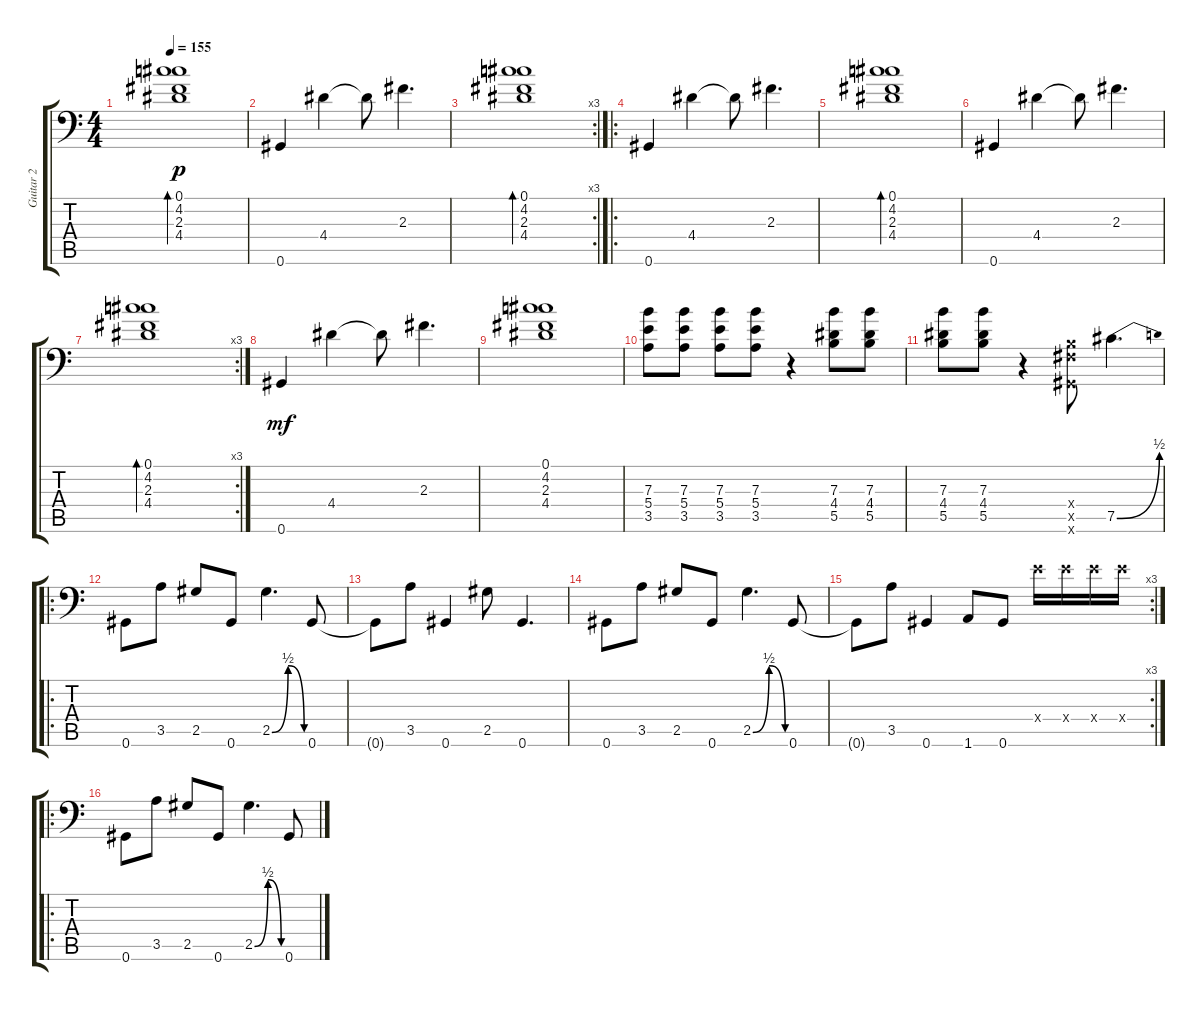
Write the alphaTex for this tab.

\track ("Guitar 2" "Guitar 2") {instrument distortionguitar}
\staff {score tabs}
\tuning (Db4 Ab3 E3 B2 Gb2 Ab1) {hide}
\ts (4 4)
\tempo 155
\clef f4
\ks c
(0.1 4.2 2.3 4.4).1{bd 30 dy p} |
0.6.4 4.4.4 4.4{t}.8 2.3.4{d} |
\rc 3
(0.1 4.2 2.3 4.4).1{bd 30} |
\ro
0.6.4 4.4.4 4.4{t}.8 2.3.4{d} |
(0.1 4.2 2.3 4.4).1{bd 30} |
0.6.4 4.4.4 4.4{t}.8 2.3.4{d} |
\rc 3
(0.1 4.2 2.3 4.4).1{bd 30} |
0.6.4{dy mf} 4.4.4 4.4{t}.8 2.3.4{d} |
(0.1 4.2 2.3 4.4).1 |
(7.3 5.4 3.5).8 (7.3 5.4 3.5).8 (7.3 5.4 3.5).8 (7.3 5.4 3.5).8 r.4 (7.3 4.4 5.5).8 (7.3 4.4 5.5).8 |
(7.3 4.4 5.5).8 (7.3 4.4 5.5).8 r.4 (0.4{x} 0.5{x} 0.6{x}).8 7.5{be (bend 0 0 60 2)}.4{d} |
\ro
0.6.8 3.5.8 2.5.8 0.6.8 2.5{be (custom 0 0 30 2 30 2 60 0 60 0)}.4{d} 0.6.8 |
0.6{t}.8 3.5.8 0.6.4 2.5.8 0.6.4{d} |
0.6.8 3.5.8 2.5.8 0.6.8 2.5{be (custom 0 0 30 2 30 2 60 0 60 0)}.4{d} 0.6.8 |
\rc 3
0.6{t}.8 3.5.8 0.6.4 1.6.8 0.6.8 5.4{x}.16 5.4{x}.16 5.4{x}.16 5.4{x}.16 |
\ro
0.6.8 3.5.8 2.5.8 0.6.8 2.5{be (custom 0 0 30 2 30 2 60 0 60 0)}.4{d} 0.6.8
